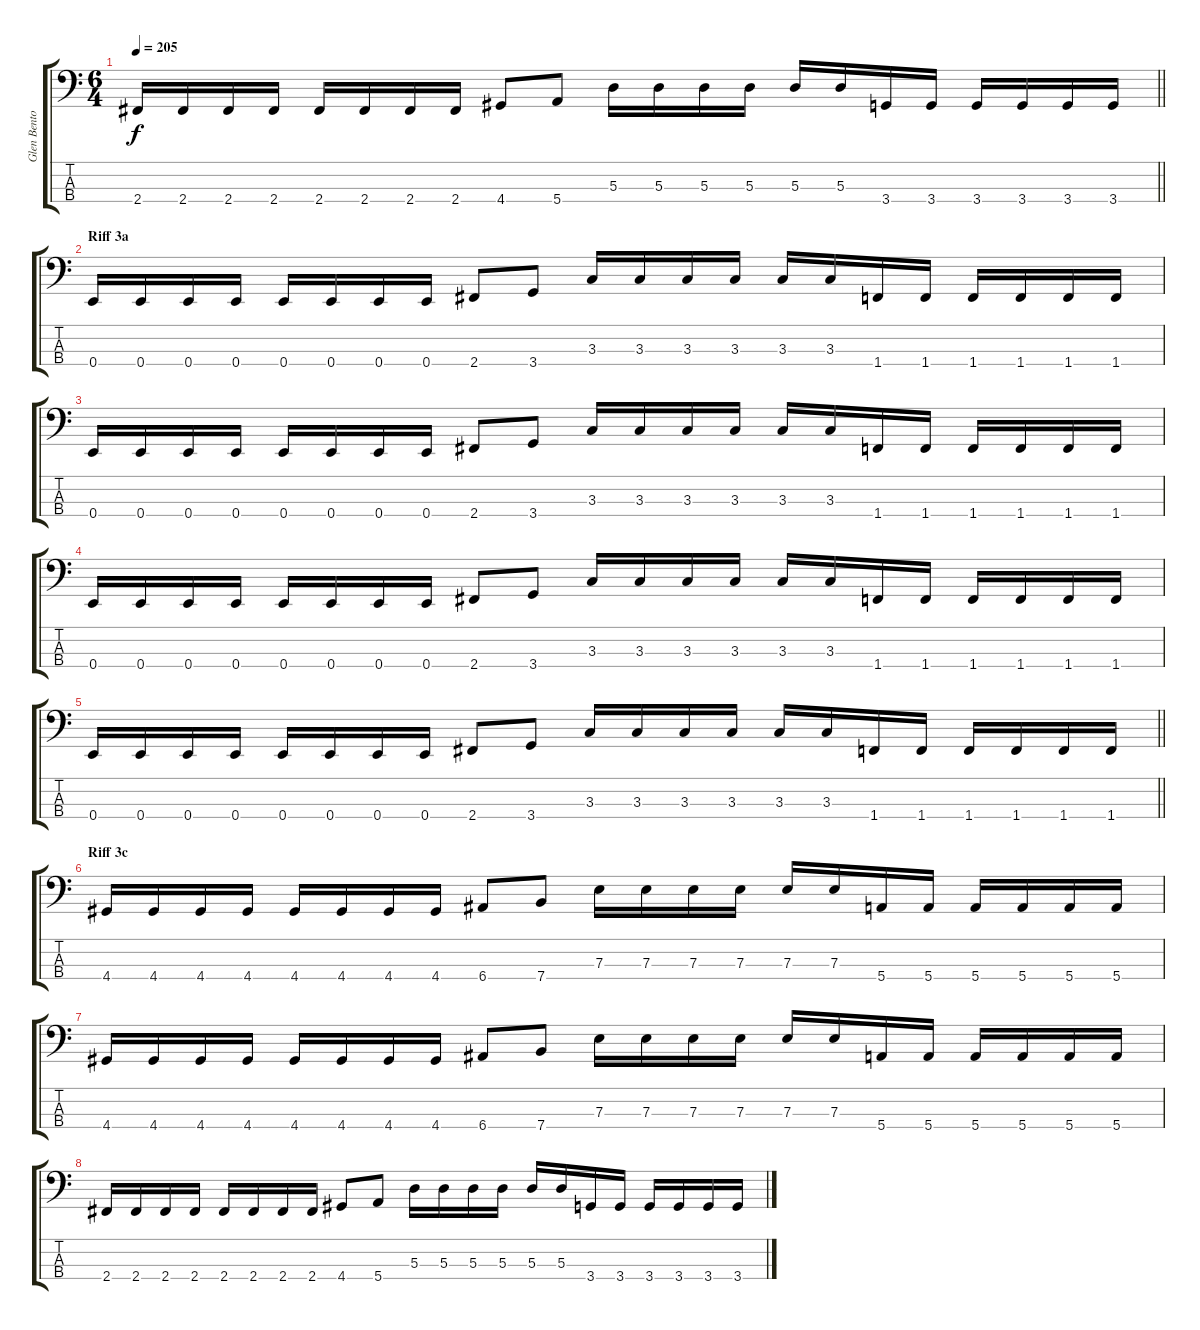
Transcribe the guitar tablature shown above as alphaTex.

\track ("Glen Benton" "Glen Bento") {instrument electricbasspick}
\staff {score tabs}
\tuning (G2 D2 A1 E1) {hide}
\ts (6 4)
\tempo 205
\clef f4
\barLineRight lightlight
\ks c
2.4.16{dy f} 2.4.16 2.4.16 2.4.16 2.4.16 2.4.16 2.4.16 2.4.16 4.4.8 5.4.8 5.3.16 5.3.16 5.3.16 5.3.16 5.3.16 5.3.16 3.4.16 3.4.16 3.4.16 3.4.16 3.4.16 3.4.16 |
\section ("" "Riff 3a")
0.4.16 0.4.16 0.4.16 0.4.16 0.4.16 0.4.16 0.4.16 0.4.16 2.4.8 3.4.8 3.3.16 3.3.16 3.3.16 3.3.16 3.3.16 3.3.16 1.4.16 1.4.16 1.4.16 1.4.16 1.4.16 1.4.16 |
0.4.16 0.4.16 0.4.16 0.4.16 0.4.16 0.4.16 0.4.16 0.4.16 2.4.8 3.4.8 3.3.16 3.3.16 3.3.16 3.3.16 3.3.16 3.3.16 1.4.16 1.4.16 1.4.16 1.4.16 1.4.16 1.4.16 |
0.4.16 0.4.16 0.4.16 0.4.16 0.4.16 0.4.16 0.4.16 0.4.16 2.4.8 3.4.8 3.3.16 3.3.16 3.3.16 3.3.16 3.3.16 3.3.16 1.4.16 1.4.16 1.4.16 1.4.16 1.4.16 1.4.16 |
\barLineRight lightlight
0.4.16 0.4.16 0.4.16 0.4.16 0.4.16 0.4.16 0.4.16 0.4.16 2.4.8 3.4.8 3.3.16 3.3.16 3.3.16 3.3.16 3.3.16 3.3.16 1.4.16 1.4.16 1.4.16 1.4.16 1.4.16 1.4.16 |
\section ("" "Riff 3c")
4.4.16 4.4.16 4.4.16 4.4.16 4.4.16 4.4.16 4.4.16 4.4.16 6.4.8 7.4.8 7.3.16 7.3.16 7.3.16 7.3.16 7.3.16 7.3.16 5.4.16 5.4.16 5.4.16 5.4.16 5.4.16 5.4.16 |
4.4.16 4.4.16 4.4.16 4.4.16 4.4.16 4.4.16 4.4.16 4.4.16 6.4.8 7.4.8 7.3.16 7.3.16 7.3.16 7.3.16 7.3.16 7.3.16 5.4.16 5.4.16 5.4.16 5.4.16 5.4.16 5.4.16 |
2.4.16 2.4.16 2.4.16 2.4.16 2.4.16 2.4.16 2.4.16 2.4.16 4.4.8 5.4.8 5.3.16 5.3.16 5.3.16 5.3.16 5.3.16 5.3.16 3.4.16 3.4.16 3.4.16 3.4.16 3.4.16 3.4.16
